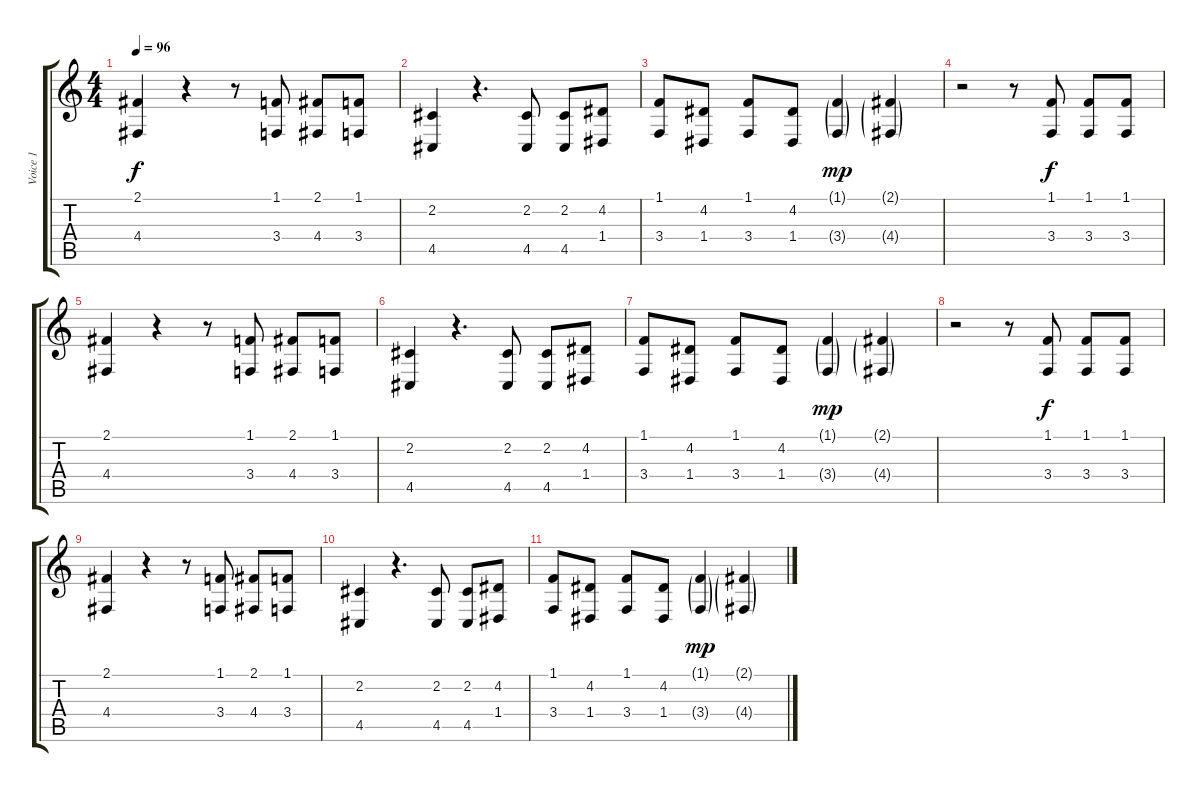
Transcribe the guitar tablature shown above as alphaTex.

\track ("Voice 1" "Voice 1") {instrument lead6voice}
\staff {score tabs}
\tuning (E4 B3 G3 D3 A2 E2) {hide}
\ts (4 4)
\tempo 96
\clef g2
\ks c
(2.1 4.4).4{dy f} r.4 r.8 (1.1 3.4).8 (2.1 4.4).8 (1.1 3.4).8 |
(2.2 4.5).4 r.4{d} (2.2 4.5).8 (2.2 4.5).8 (4.2 1.4).8 |
(1.1 3.4).8 (4.2 1.4).8 (1.1 3.4).8 (4.2 1.4).8 (1.1{g} 3.4{g}).4{dy mp} (2.1{g} 4.4{g}).4 |
r.2 r.8 (1.1 3.4).8{dy f} (1.1 3.4).8 (1.1 3.4).8 |
(2.1 4.4).4 r.4 r.8 (1.1 3.4).8 (2.1 4.4).8 (1.1 3.4).8 |
(2.2 4.5).4 r.4{d} (2.2 4.5).8 (2.2 4.5).8 (4.2 1.4).8 |
(1.1 3.4).8 (4.2 1.4).8 (1.1 3.4).8 (4.2 1.4).8 (1.1{g} 3.4{g}).4{dy mp} (2.1{g} 4.4{g}).4 |
r.2 r.8{volume 13} (1.1 3.4).8{dy f} (1.1 3.4).8{volume 12} (1.1 3.4).8 |
(2.1 4.4).4{volume 11} r.4 r.8{volume 9} (1.1 3.4).8 (2.1 4.4).8{volume 8} (1.1 3.4).8 |
(2.2 4.5).4{volume 7} r.4{d volume 5} (2.2 4.5).8 (2.2 4.5).8{volume 4} (4.2 1.4).8 |
(1.1 3.4).8{volume 3} (4.2 1.4).8 (1.1 3.4).8{volume 2} (4.2 1.4).8 (1.1{g} 3.4{g}).4{dy mp volume 1} (2.1{g} 4.4{g}).4
